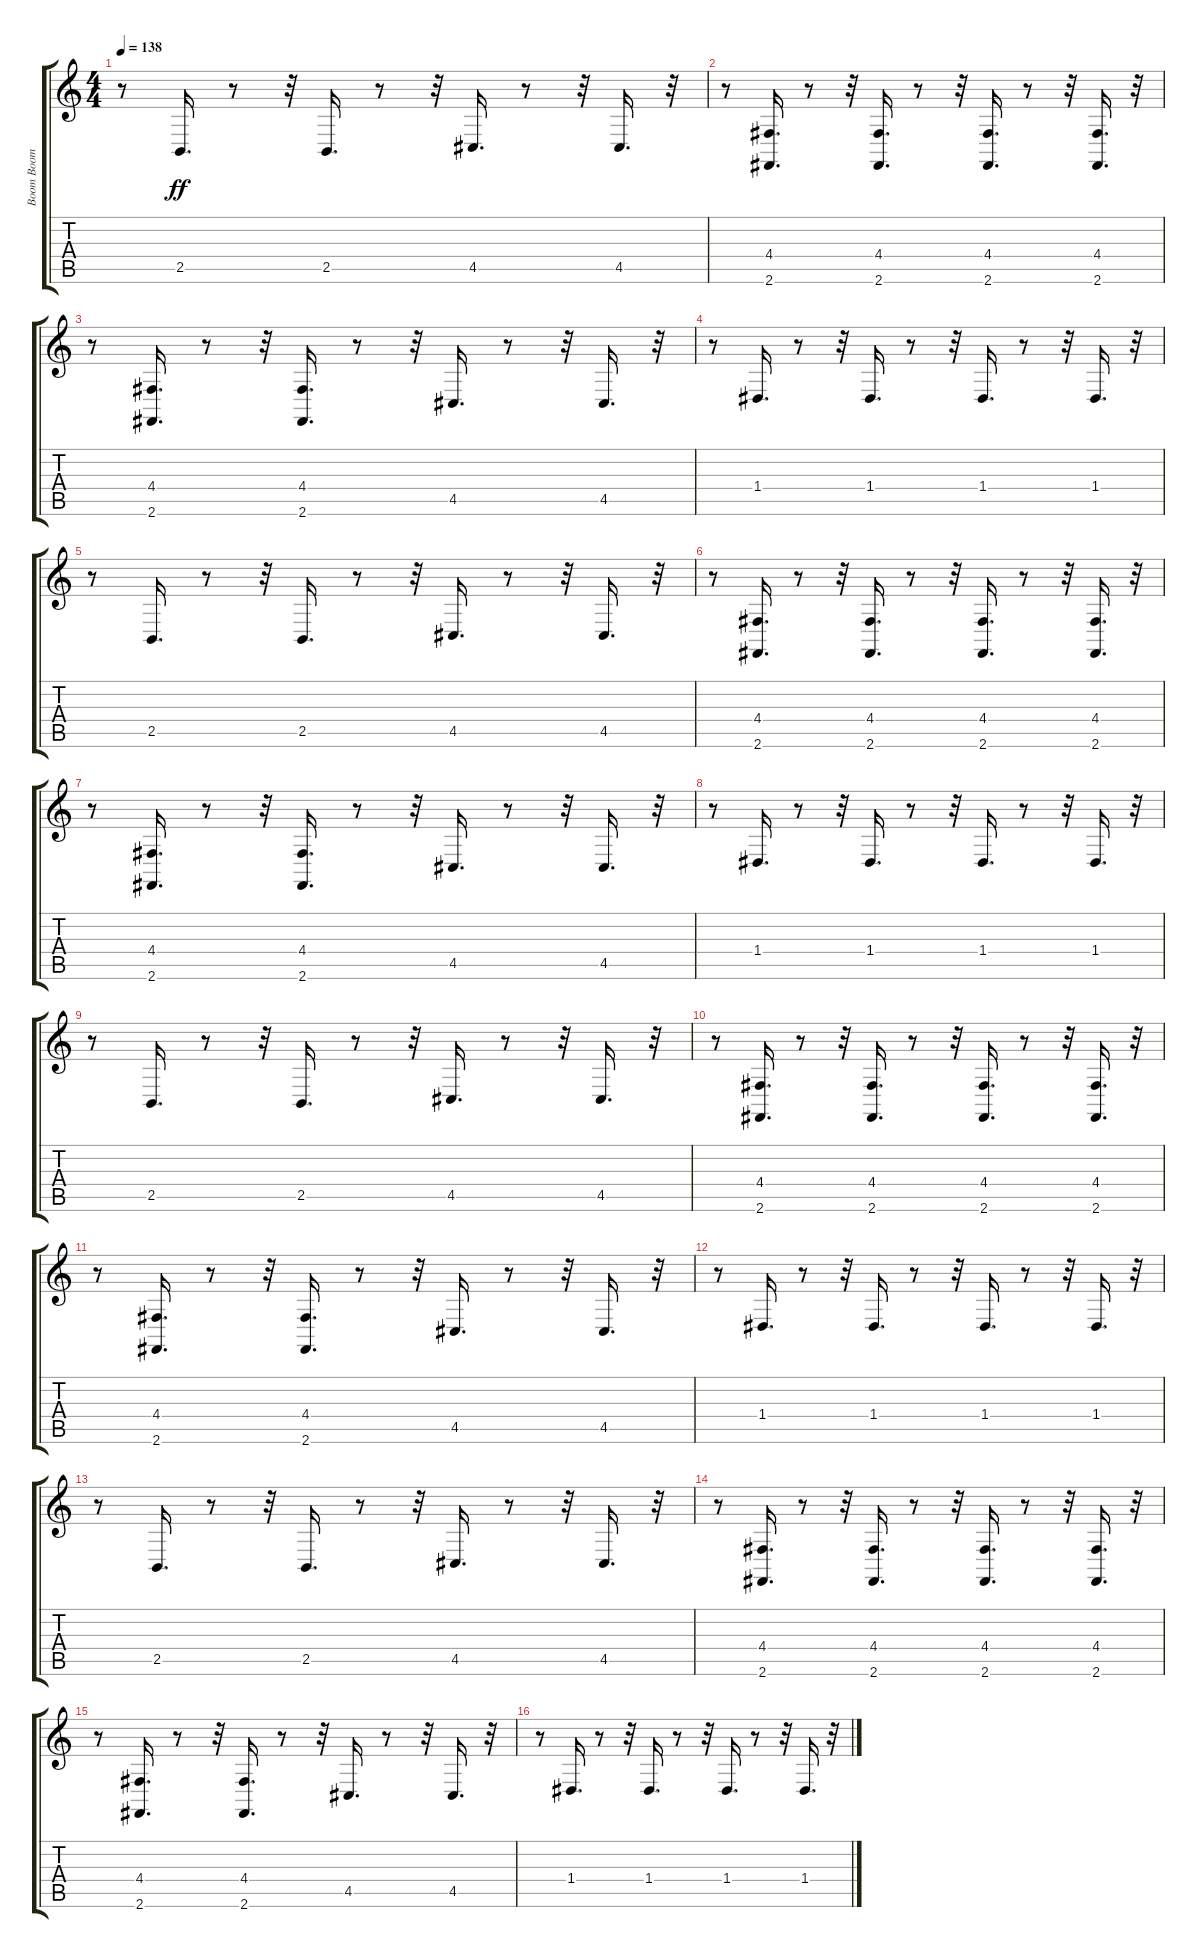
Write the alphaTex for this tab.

\track ("Boom Boom Boom Boom" "Boom Boom ") {instrument drawbarorgan}
\staff {score tabs}
\tuning (E4 B3 G3 D3 A2 E2) {hide}
\ts (4 4)
\tempo 138
\clef g2
\ks c
r.8{dy ff} 2.5.16{d} r.8 r.32 2.5.16{d} r.8 r.32 4.5.16{d} r.8 r.32 4.5.16{d} r.32 |
r.8 (4.4 2.6).16{d} r.8 r.32 (4.4 2.6).16{d} r.8 r.32 (4.4 2.6).16{d} r.8 r.32 (4.4 2.6).16{d} r.32 |
r.8 (4.4 2.6).16{d} r.8 r.32 (4.4 2.6).16{d} r.8 r.32 4.5.16{d} r.8 r.32 4.5.16{d} r.32 |
r.8 1.4.16{d} r.8 r.32 1.4.16{d} r.8 r.32 1.4.16{d} r.8 r.32 1.4.16{d} r.32 |
r.8 2.5.16{d} r.8 r.32 2.5.16{d} r.8 r.32 4.5.16{d} r.8 r.32 4.5.16{d} r.32 |
r.8 (4.4 2.6).16{d} r.8 r.32 (4.4 2.6).16{d} r.8 r.32 (4.4 2.6).16{d} r.8 r.32 (4.4 2.6).16{d} r.32 |
r.8 (4.4 2.6).16{d} r.8 r.32 (4.4 2.6).16{d} r.8 r.32 4.5.16{d} r.8 r.32 4.5.16{d} r.32 |
r.8 1.4.16{d} r.8 r.32 1.4.16{d} r.8 r.32 1.4.16{d} r.8 r.32 1.4.16{d} r.32 |
r.8 2.5.16{d} r.8 r.32 2.5.16{d} r.8 r.32 4.5.16{d} r.8 r.32 4.5.16{d} r.32 |
r.8 (4.4 2.6).16{d} r.8 r.32 (4.4 2.6).16{d} r.8 r.32 (4.4 2.6).16{d} r.8 r.32 (4.4 2.6).16{d} r.32 |
r.8 (4.4 2.6).16{d} r.8 r.32 (4.4 2.6).16{d} r.8 r.32 4.5.16{d} r.8 r.32 4.5.16{d} r.32 |
r.8 1.4.16{d} r.8 r.32 1.4.16{d} r.8 r.32 1.4.16{d} r.8 r.32 1.4.16{d} r.32 |
r.8 2.5.16{d} r.8 r.32 2.5.16{d} r.8 r.32 4.5.16{d} r.8 r.32 4.5.16{d} r.32 |
r.8 (4.4 2.6).16{d} r.8 r.32 (4.4 2.6).16{d} r.8 r.32 (4.4 2.6).16{d} r.8 r.32 (4.4 2.6).16{d} r.32 |
r.8 (4.4 2.6).16{d} r.8 r.32 (4.4 2.6).16{d} r.8 r.32 4.5.16{d} r.8 r.32 4.5.16{d} r.32 |
r.8 1.4.16{d} r.8 r.32 1.4.16{d} r.8 r.32 1.4.16{d} r.8 r.32 1.4.16{d} r.32
